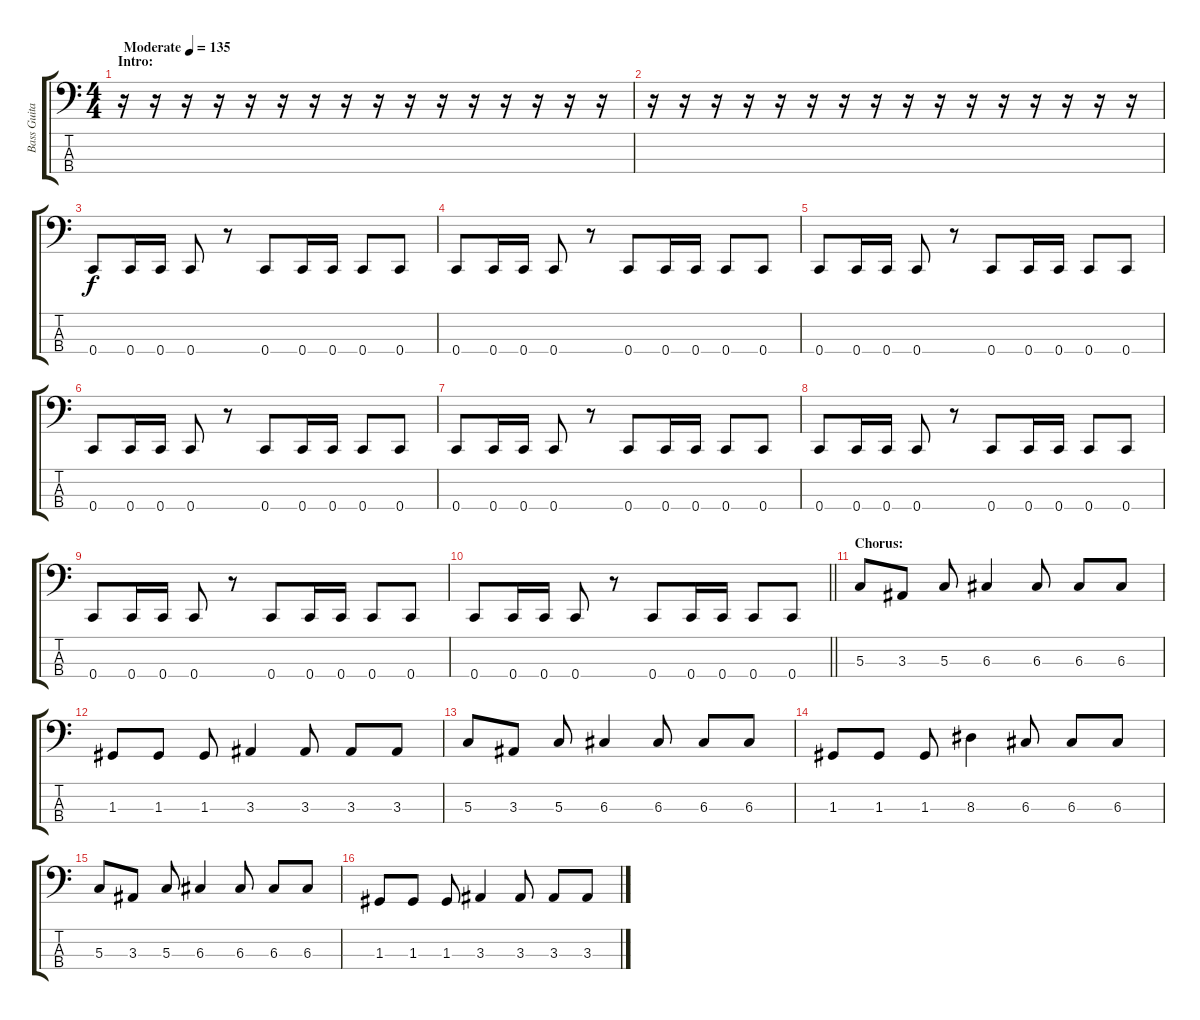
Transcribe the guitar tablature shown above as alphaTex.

\track ("Bass Guitar" "Bass Guita") {instrument electricbasspick}
\staff {score tabs}
\tuning (F2 C2 G1 C1) {hide}
\ts (4 4)
\section ("" "Intro:")
\tempo (135 "Moderate")
\clef f4
\ks c
r.16{dy f instrument electricbasspick} r.16 r.16 r.16 r.16 r.16 r.16 r.16 r.16 r.16 r.16 r.16 r.16 r.16 r.16 r.16 |
r.16 r.16 r.16 r.16 r.16 r.16 r.16 r.16 r.16 r.16 r.16 r.16 r.16 r.16 r.16 r.16 |
0.4.8 0.4.16 0.4.16 0.4.8 r.8 0.4.8 0.4.16 0.4.16 0.4.8 0.4.8 |
0.4.8 0.4.16 0.4.16 0.4.8 r.8 0.4.8 0.4.16 0.4.16 0.4.8 0.4.8 |
0.4.8 0.4.16 0.4.16 0.4.8 r.8 0.4.8 0.4.16 0.4.16 0.4.8 0.4.8 |
0.4.8 0.4.16 0.4.16 0.4.8 r.8 0.4.8 0.4.16 0.4.16 0.4.8 0.4.8 |
0.4.8 0.4.16 0.4.16 0.4.8 r.8 0.4.8 0.4.16 0.4.16 0.4.8 0.4.8 |
0.4.8 0.4.16 0.4.16 0.4.8 r.8 0.4.8 0.4.16 0.4.16 0.4.8 0.4.8 |
0.4.8 0.4.16 0.4.16 0.4.8 r.8 0.4.8 0.4.16 0.4.16 0.4.8 0.4.8 |
\barLineRight lightlight
0.4.8 0.4.16 0.4.16 0.4.8 r.8 0.4.8 0.4.16 0.4.16 0.4.8 0.4.8 |
\section ("" "Chorus:")
5.3.8 3.3.8 5.3.8 6.3.4 6.3.8 6.3.8 6.3.8 |
1.3.8 1.3.8 1.3.8 3.3.4 3.3.8 3.3.8 3.3.8 |
5.3.8 3.3.8 5.3.8 6.3.4 6.3.8 6.3.8 6.3.8 |
1.3.8 1.3.8 1.3.8 8.3.4 6.3.8 6.3.8 6.3.8 |
5.3.8 3.3.8 5.3.8 6.3.4 6.3.8 6.3.8 6.3.8 |
1.3.8 1.3.8 1.3.8 3.3.4 3.3.8 3.3.8 3.3.8
